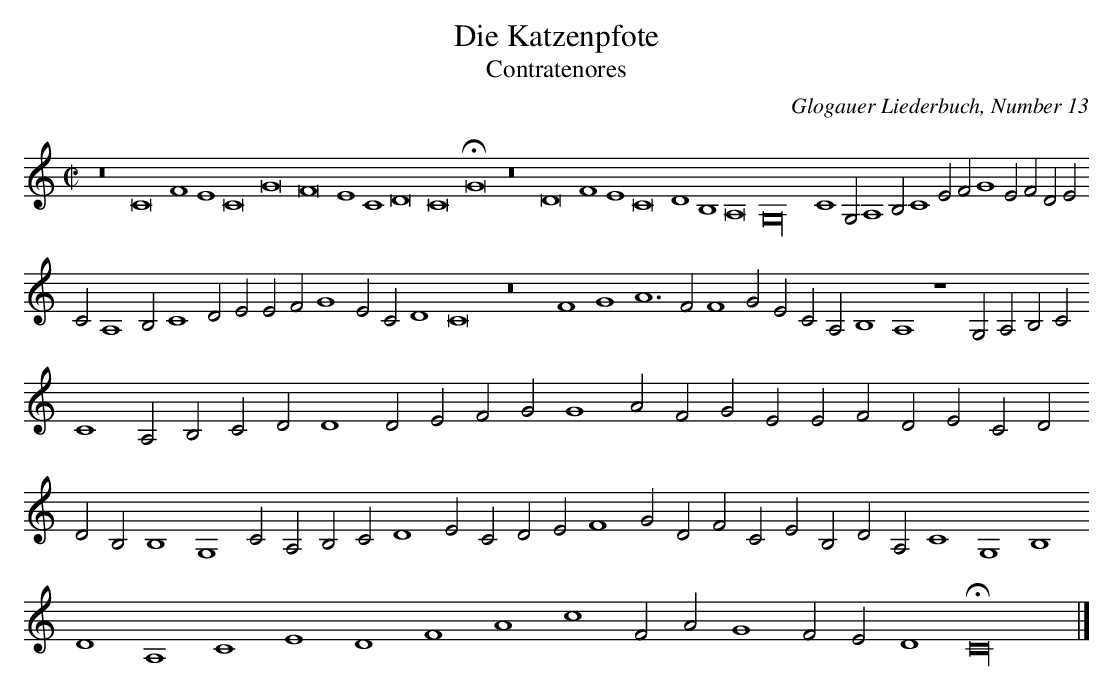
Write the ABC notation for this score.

X:1
T:Die Katzenpfote
T:Contratenores
C:Glogauer Liederbuch, Number 13
M:C|
L:1/1
K:C
z2C2FEC2G2F2ECD2C2 HG2z2D2FEC2DB,A,2G,4CG,/A,B,/CE/F/ G E/F/D/E/
	C/A,B,/C D/E/E/F/ G E/C/ DC2z2FGA>FF G/E/C/A,/ B,A,z G,/A,/B,/C/
	C A,/B,/C/D/ DD/E/F/G/ G A/F/G/E/ E/F/ D/E/ C/D/
	D/B,/ B, G, C/A,/B,/C/ D E/C/D/E/F G/D/ F/C/ E/B,/D/A,/ CG,B,
	DA,CEDFAcF/A/ G F/E/D HC4|]
